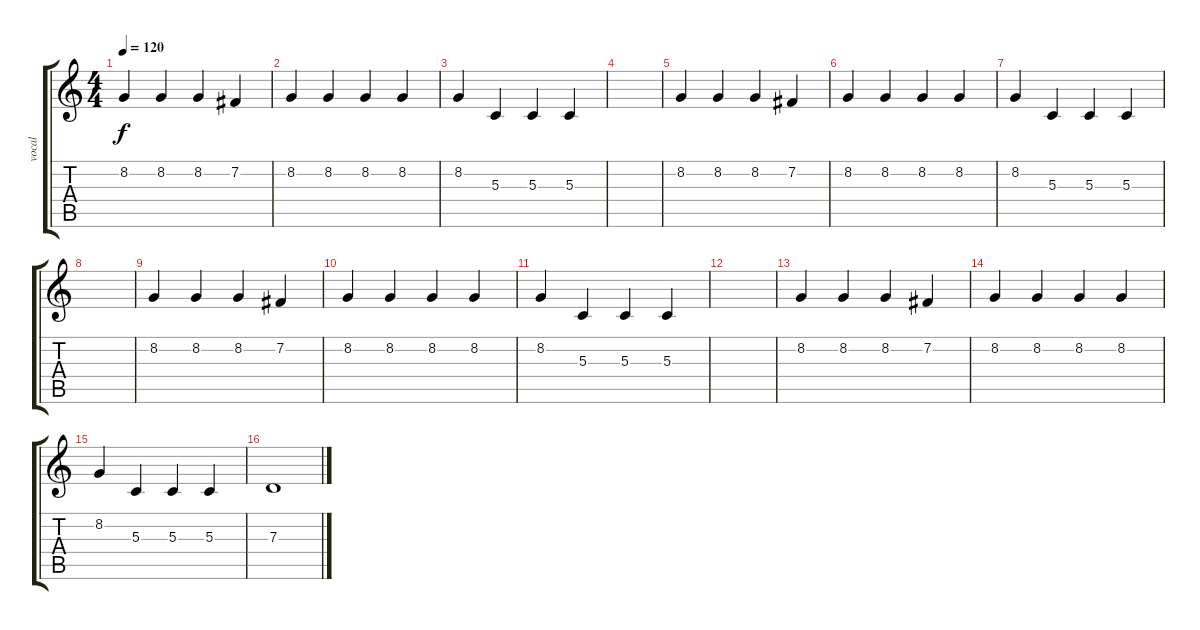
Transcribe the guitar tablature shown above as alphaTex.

\track ("vocal" "vocal") {instrument flute}
\staff {score tabs}
\tuning (E4 B3 G3 D3 A2 E2) {hide}
\ts (4 4)
\tempo 120
\clef g2
\ks c
8.2.4{dy f} 8.2.4 8.2.4 7.2.4 |
8.2.4 8.2.4 8.2.4 8.2.4 |
8.2.4 5.3.4 5.3.4 5.3.4 |
|
8.2.4 8.2.4 8.2.4 7.2.4 |
8.2.4 8.2.4 8.2.4 8.2.4 |
8.2.4 5.3.4 5.3.4 5.3.4 |
|
8.2.4 8.2.4 8.2.4 7.2.4 |
8.2.4 8.2.4 8.2.4 8.2.4 |
8.2.4 5.3.4 5.3.4 5.3.4 |
|
8.2.4 8.2.4 8.2.4 7.2.4 |
8.2.4 8.2.4 8.2.4 8.2.4 |
8.2.4 5.3.4 5.3.4 5.3.4 |
7.3.1
